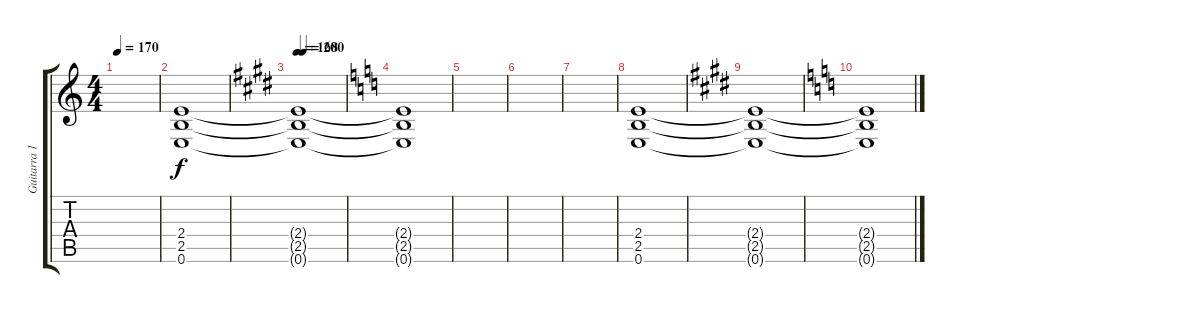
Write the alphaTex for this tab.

\track ("Guitarra 1" "Guitarra 1") {instrument overdrivenguitar}
\staff {score tabs}
\tuning (E4 B3 G3 D3 A2 E2) {hide}
\ts (4 4)
\tempo 170
\clef g2
\ks c
|
(2.4 2.5 0.6).1{volume 12 balance 16 instrument overdrivenguitar} |
\tempo (200 0.125)
\tempo 168
\ks e
(2.4{t} 2.5{t} 0.6{t}).1 |
\ks c
(2.4{t} 2.5{t} 0.6{t}).1 |
|
|
|
(2.4 2.5 0.6).1 |
\ks e
(2.4{t} 2.5{t} 0.6{t}).1 |
\ks c
(2.4{t} 2.5{t} 0.6{t}).1
